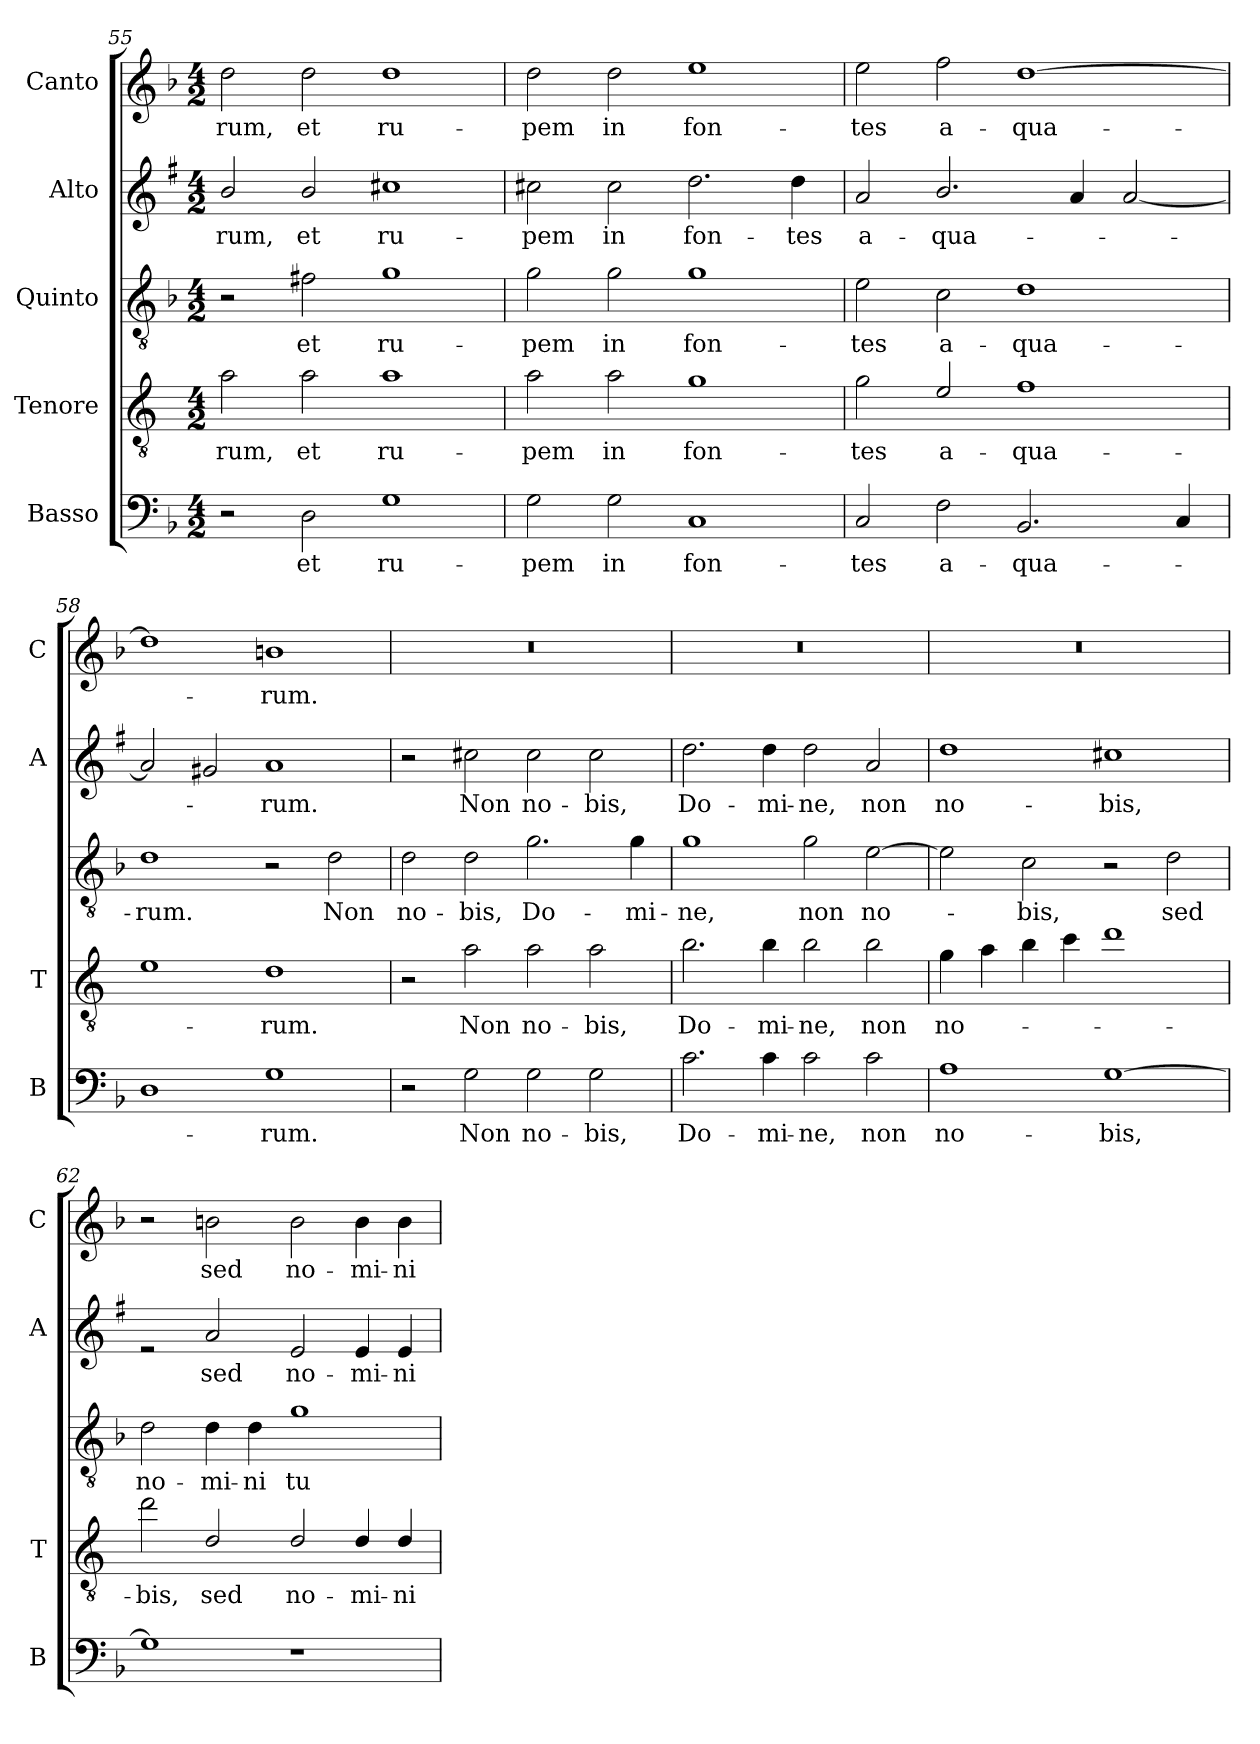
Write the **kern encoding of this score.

**kern	**text	**kern	**text	**kern	**text	**kern	**text	**kern	**text
*part5	*part5	*part4	*part4	*part3	*part3	*part2	*part2	*part1	*part1
*staff5	*staff5	*staff4	*staff4	*staff3	*staff3	*staff2	*staff2	*staff1	*staff1
*I"Basso	*	*I"Tenore	*	*I"Quinto	*	*I"Alto	*	*I"Canto	*
*I'B	*	*I'T	*	*	*	*I'A	*	*I'C	*
!!LO:LB:g=z
*clefF4	*	*clefGv2	*	*clefGv2	*	*clefG2	*	*clefG2	*
*	*	*ITrd4c7	*	*	*	*ITrd1c2	*	*	*
*k[b-]	*	*k[b-]	*	*k[b-]	*	*k[b-]	*	*k[b-]	*
*F:	*	*F:	*	*F:	*	*F:	*	*F:	*
*M4/2	*	*M4/2	*	*M4/2	*	*M4/2	*	*M4/2	*
=55	=55	=55	=55	=55	=55	=55	=55	=55	=55
!	!	!	!LO:LY:b	!	!	!	!LO:LY:b	!	!LO:LY:b
2r	.	2d\	-rum,	2r	.	2a/	-rum,	2dd\	-rum,
!	!LO:LY:b	!	!LO:LY:b	!	!LO:LY:b	!	!LO:LY:b	!	!LO:LY:b
2D\	et	2d\	et	2f#X\	et	2a/	et	2dd\	et
!	!LO:LY:b	!	!LO:LY:b	!	!LO:LY:b	!	!LO:LY:b	!	!LO:LY:b
1G	ru-	1d	ru-	1g	ru-	1bn	ru-	1dd	ru-
=56	=56	=56	=56	=56	=56	=56	=56	=56	=56
!	!LO:LY:b	!	!LO:LY:b	!	!LO:LY:b	!	!LO:LY:b	!	!LO:LY:b
2G\	-pem	2d\	-pem	2g\	-pem	2bn\	-pem	2dd\	-pem
!	!LO:LY:b	!	!LO:LY:b	!	!LO:LY:b	!	!LO:LY:b	!	!LO:LY:b
2G\	in	2d\	in	2g\	in	2b\	in	2dd\	in
!	!LO:LY:b	!	!LO:LY:b	!	!LO:LY:b	!	!LO:LY:b	!	!LO:LY:b
1C	fon-	1c	fon-	1g	fon-	2.cc\	fon-	1ee	fon-
!	!	!	!	!	!	!	!LO:LY:b	!	!
.	.	.	.	.	.	4cc\	-tes	.	.
=57	=57	=57	=57	=57	=57	=57	=57	=57	=57
!	!LO:LY:b	!	!LO:LY:b	!	!LO:LY:b	!	!LO:LY:b	!	!LO:LY:b
2C/	-tes	2c\	-tes	2e\	-tes	2g/	a-	2ee\	-tes
!	!LO:LY:b	!	!LO:LY:b	!	!LO:LY:b	!	!LO:LY:b	!	!LO:LY:b
2F\	a-	2A/	a-	2c\	a-	2.a/	-qua-	2ff\	a-
!	!LO:LY:b	!	!LO:LY:b	!	!LO:LY:b	!	!	!	!LO:LY:b
2.BB-/	-qua-	1B-	-qua-	1d	-qua-	.	.	[1dd	-qua-
.	.	.	.	.	.	4g/	.	.	.
.	.	.	.	.	.	[2g/	.	.	.
4C/	.	.	.	.	.	.	.	.	.
=58	=58	=58	=58	=58	=58	=58	=58	=58	=58
!	!	!	!	!	!LO:LY:b	!	!	!	!
1D	.	1A	.	1d	-rum.	2g/]	.	1dd]	.
.	.	.	.	.	.	2f#X/	.	.	.
!	!LO:LY:b	!	!LO:LY:b	!	!	!	!LO:LY:b	!	!LO:LY:b
1G	-rum.	1G	-rum.	2r	.	1g	-rum.	1bn	-rum.
!	!	!	!	!	!LO:LY:b	!	!	!	!
.	.	.	.	2d\	Non	.	.	.	.
=59	=59	=59	=59	=59	=59	=59	=59	=59	=59
!	!	!	!	!	!LO:LY:b	!	!	!	!
2r	.	2r	.	2d\	no-	2r	.	0r	.
!	!LO:LY:b	!	!LO:LY:b	!	!LO:LY:b	!	!LO:LY:b	!	!
2G\	Non	2d\	Non	2d\	-bis,	2bn\	Non	.	.
!	!LO:LY:b	!	!LO:LY:b	!	!LO:LY:b	!	!LO:LY:b	!	!
2G\	no-	2d\	no-	2.g\	Do-	2b\	no-	.	.
!	!LO:LY:b	!	!LO:LY:b	!	!	!	!LO:LY:b	!	!
2G\	-bis,	2d\	-bis,	.	.	2b\	-bis,	.	.
!	!	!	!	!	!LO:LY:b	!	!	!	!
.	.	.	.	4g\	-mi-	.	.	.	.
!!LO:PB:g=z
=60	=60	=60	=60	=60	=60	=60	=60	=60	=60
!	!LO:LY:b	!	!LO:LY:b	!	!LO:LY:b	!	!LO:LY:b	!	!
2.c\	Do-	2.e\	Do-	1g	-ne,	2.cc\	Do-	0r	.
!	!LO:LY:b	!	!LO:LY:b	!	!	!	!LO:LY:b	!	!
4c\	-mi-	4e\	-mi-	.	.	4cc\	-mi-	.	.
!	!LO:LY:b	!	!LO:LY:b	!	!LO:LY:b	!	!LO:LY:b	!	!
2c\	-ne,	2e\	-ne,	2g\	non	2cc\	-ne,	.	.
!	!LO:LY:b	!	!LO:LY:b	!	!LO:LY:b	!	!LO:LY:b	!	!
2c\	non	2e\	non	[2e\	no-	2g/	non	.	.
=61	=61	=61	=61	=61	=61	=61	=61	=61	=61
!	!LO:LY:b	!	!LO:LY:b	!	!	!	!LO:LY:b	!	!
1A	no-	4c\	no-	2e\]	.	1cc	no-	0r	.
.	.	4d\	.	.	.	.	.	.	.
!	!	!	!	!	!LO:LY:b	!	!	!	!
.	.	4e\	.	2c\	-bis,	.	.	.	.
.	.	4f\	.	.	.	.	.	.	.
!	!LO:LY:b	!	!	!	!	!	!LO:LY:b	!	!
[1G	-bis,	1g	.	2r	.	1bn	-bis,	.	.
!	!	!	!	!	!LO:LY:b	!	!	!	!
.	.	.	.	2d\	sed	.	.	.	.
=62	=62	=62	=62	=62	=62	=62	=62	=62	=62
!	!	!	!LO:LY:b	!	!LO:LY:b	!	!	!	!
1G]	.	2g\	-bis,	2d\	no-	2rf	.	2r	.
!	!	!	!LO:LY:b	!	!LO:LY:b	!	!LO:LY:b	!	!LO:LY:b
.	.	2G/	sed	4d\	-mi-	2g/	sed	2bn\	sed
!	!	!	!	!	!LO:LY:b	!	!	!	!
.	.	.	.	4d\	-ni	.	.	.	.
!	!	!	!LO:LY:b	!	!LO:LY:b	!	!LO:LY:b	!	!LO:LY:b
1r	.	2G/	no-	1g	tu-	2d/	no-	2b\	no-
!	!	!	!LO:LY:b	!	!	!	!LO:LY:b	!	!LO:LY:b
.	.	4G/	-mi-	.	.	4d/	-mi-	4b\	-mi-
!	!	!	!LO:LY:b	!	!	!	!LO:LY:b	!	!LO:LY:b
.	.	4G/	-ni	.	.	4d/	-ni	4b\	-ni
=	=	=	=	=	=	=	=	=	=
*-	*-	*-	*-	*-	*-	*-	*-	*-	*-
